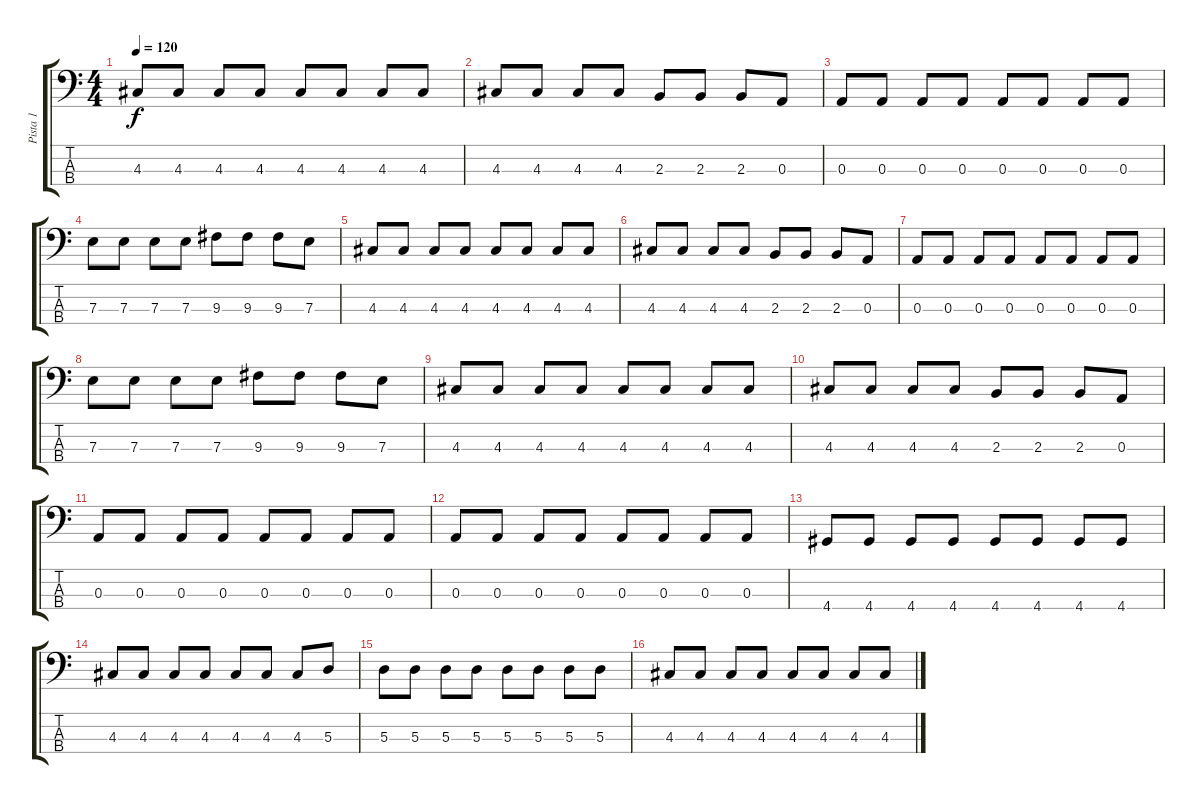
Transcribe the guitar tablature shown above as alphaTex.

\track ("Pista 1" "Pista 1") {instrument electricbasspick}
\staff {score tabs}
\tuning (G2 D2 A1 E1) {hide}
\ts (4 4)
\tempo 120
\clef f4
\ks c
4.3.8{dy f} 4.3.8 4.3.8 4.3.8 4.3.8 4.3.8 4.3.8 4.3.8 |
4.3.8 4.3.8 4.3.8 4.3.8 2.3.8 2.3.8 2.3.8 0.3.8 |
0.3.8 0.3.8 0.3.8 0.3.8 0.3.8 0.3.8 0.3.8 0.3.8 |
7.3.8 7.3.8 7.3.8 7.3.8 9.3.8 9.3.8 9.3.8 7.3.8 |
4.3.8 4.3.8 4.3.8 4.3.8 4.3.8 4.3.8 4.3.8 4.3.8 |
4.3.8 4.3.8 4.3.8 4.3.8 2.3.8 2.3.8 2.3.8 0.3.8 |
0.3.8 0.3.8 0.3.8 0.3.8 0.3.8 0.3.8 0.3.8 0.3.8 |
7.3.8 7.3.8 7.3.8 7.3.8 9.3.8 9.3.8 9.3.8 7.3.8 |
4.3.8 4.3.8 4.3.8 4.3.8 4.3.8 4.3.8 4.3.8 4.3.8 |
4.3.8 4.3.8 4.3.8 4.3.8 2.3.8 2.3.8 2.3.8 0.3.8 |
0.3.8 0.3.8 0.3.8 0.3.8 0.3.8 0.3.8 0.3.8 0.3.8 |
0.3.8 0.3.8 0.3.8 0.3.8 0.3.8 0.3.8 0.3.8 0.3.8 |
4.4.8 4.4.8 4.4.8 4.4.8 4.4.8 4.4.8 4.4.8 4.4.8 |
4.3.8 4.3.8 4.3.8 4.3.8 4.3.8 4.3.8 4.3.8 5.3.8 |
5.3.8 5.3.8 5.3.8 5.3.8 5.3.8 5.3.8 5.3.8 5.3.8 |
4.3.8 4.3.8 4.3.8 4.3.8 4.3.8 4.3.8 4.3.8 4.3.8
